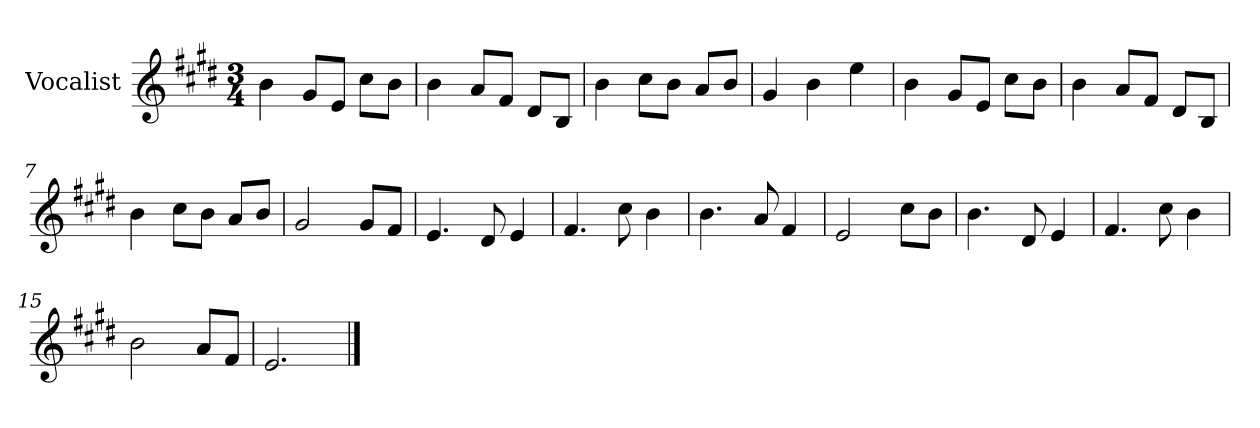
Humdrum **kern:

**kern
*part1
*staff1
*I"Vocalist
*k[f#c#g#d#]
*E:
*M3/4
=1
4b
8g#L
8eJ
8cc#L
8bJ
=2
4b
8aL
8f#J
8d#L
8BJ
=3
4b
8cc#L
8bJ
8aL
8bJ
=4
4g#
4b
4ee
=5
4b
8g#L
8eJ
8cc#L
8bJ
=6
4b
8aL
8f#J
8d#L
8BJ
=7
4b
8cc#L
8bJ
8aL
8bJ
=8
2g#
8g#L
8f#J
=9
4.e
8d#
4e
=10
4.f#
8cc#
4b
=11
4.b
8a
4f#
=12
2e
8cc#L
8bJ
=13
4.b
8d#
4e
=14
4.f#
8cc#
4b
=15
2b
8aL
8f#J
=16
2.e
==
*-
